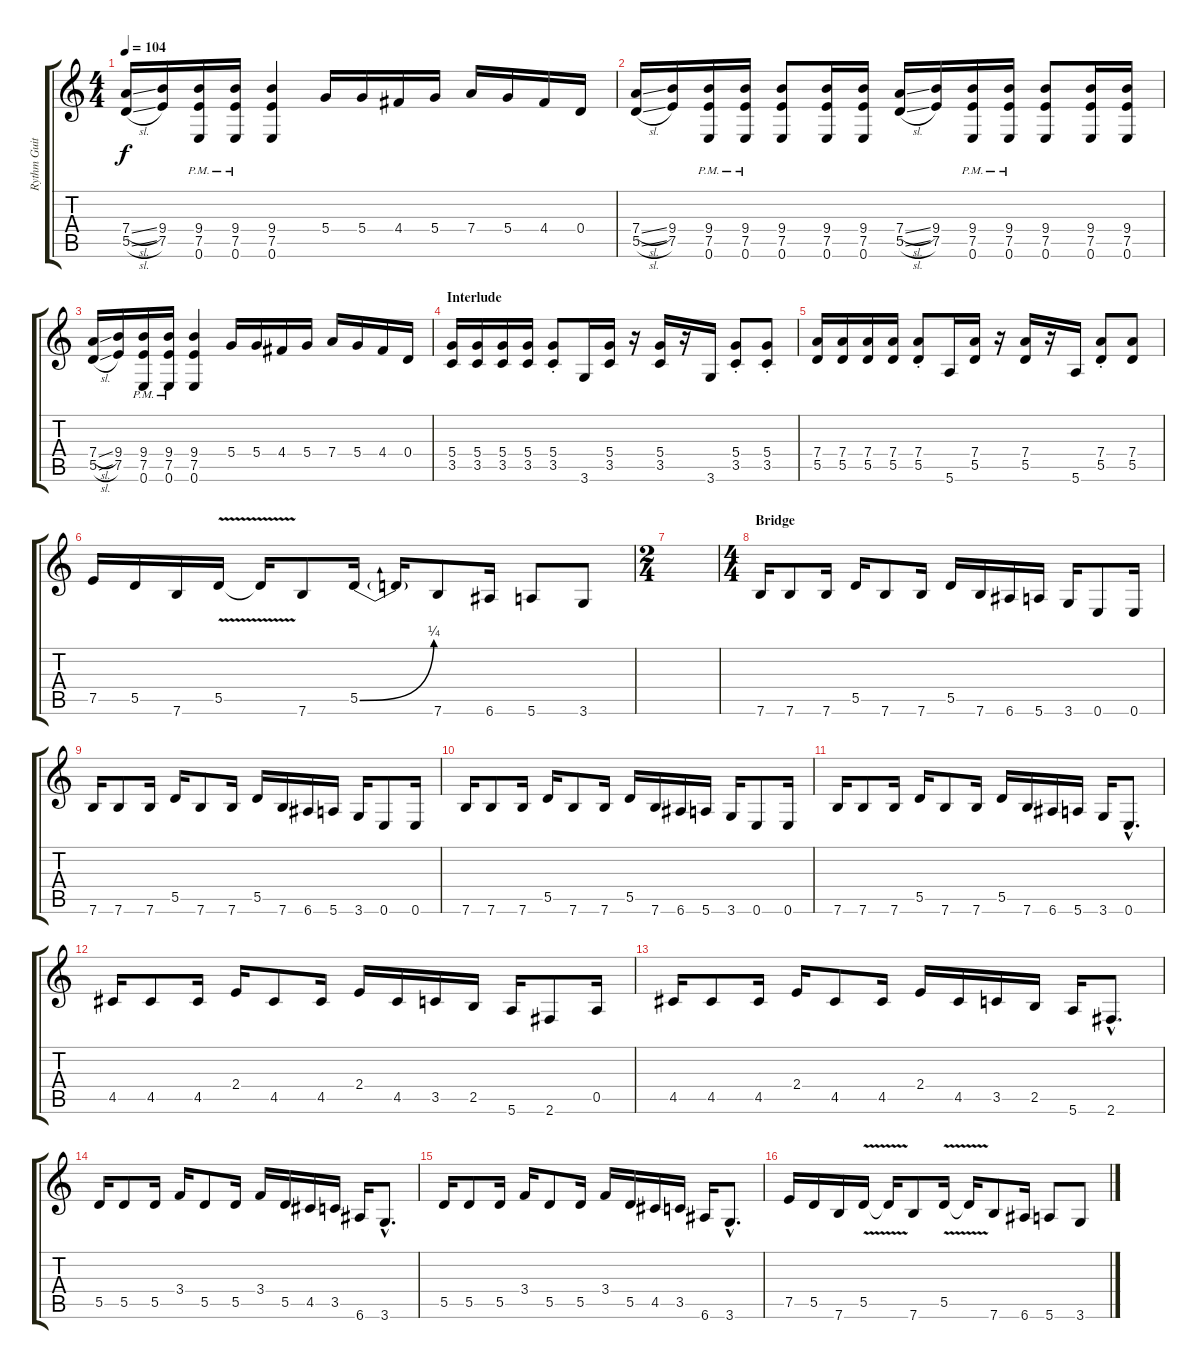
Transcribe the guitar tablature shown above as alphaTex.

\track ("Rythm Guitar 1" "Rythm Guit") {instrument distortionguitar}
\staff {score tabs}
\tuning (E4 B3 G3 D3 A2 E2) {hide}
\ts (4 4)
\tempo 104
\clef g2
\ks c
(7.4{sl} 5.5{sl}).16{dy f} (9.4 7.5).16 (9.4{pm} 7.5{pm} 0.6{pm}).16 (9.4{pm} 7.5{pm} 0.6{pm}).16 (9.4 7.5 0.6).4 5.4.16 5.4.16 4.4.16 5.4.16 7.4.16 5.4.16 4.4.16 0.4.16 |
(7.4{sl} 5.5{sl}).16 (9.4 7.5).16 (9.4{pm} 7.5{pm} 0.6{pm}).16 (9.4{pm} 7.5{pm} 0.6{pm}).16 (9.4 7.5 0.6).8 (9.4 7.5 0.6).16 (9.4 7.5 0.6).16 (7.4{sl} 5.5{sl}).16 (9.4 7.5).16 (9.4{pm} 7.5{pm} 0.6{pm}).16 (9.4{pm} 7.5{pm} 0.6{pm}).16 (9.4 7.5 0.6).8 (9.4 7.5 0.6).16 (9.4 7.5 0.6).16 |
(7.4{sl} 5.5{sl}).16 (9.4 7.5).16 (9.4{pm} 7.5{pm} 0.6{pm}).16 (9.4{pm} 7.5{pm} 0.6{pm}).16 (9.4 7.5 0.6).4 5.4.16 5.4.16 4.4.16 5.4.16 7.4.16 5.4.16 4.4.16 0.4.16 |
\section ("" "Interlude")
(5.4 3.5).16 (5.4 3.5).16 (5.4 3.5).16 (5.4 3.5).16 (5.4{st} 3.5{st}).8 3.6.16 (5.4 3.5).16 r.16 (5.4 3.5).16 r.16 3.6.16 (5.4{st} 3.5{st}).8 (5.4{st} 3.5{st}).8 |
(7.4 5.5).16 (7.4 5.5).16 (7.4 5.5).16 (7.4 5.5).16 (7.4{st} 5.5{st}).8 5.6.16 (7.4 5.5).16 r.16 (7.4 5.5).16 r.16 5.6.16 (7.4{st} 5.5{st}).8 (7.4 5.5).8 |
7.5.16 5.5.16 7.6.16 5.5{v}.16 5.5{t}.16 7.6.8 5.5{be (bend 0 0 60 1)}.16 5.5{t}.16 7.6.8 6.6.16 5.6.8 3.6.8 |
\ts (2 4)
|
\ts (4 4)
\section ("" "Bridge")
7.6.16 7.6.8 7.6.16 5.5.16 7.6.8 7.6.16 5.5.16 7.6.16 6.6.16 5.6.16 3.6.16 0.6.8 0.6.16 |
7.6.16 7.6.8 7.6.16 5.5.16 7.6.8 7.6.16 5.5.16 7.6.16 6.6.16 5.6.16 3.6.16 0.6.8 0.6.16 |
7.6.16 7.6.8 7.6.16 5.5.16 7.6.8 7.6.16 5.5.16 7.6.16 6.6.16 5.6.16 3.6.16 0.6.8 0.6.16 |
7.6.16 7.6.8 7.6.16 5.5.16 7.6.8 7.6.16 5.5.16 7.6.16 6.6.16 5.6.16 3.6.16 0.6{hac}.8{d} |
4.5.16 4.5.8 4.5.16 2.4.16 4.5.8 4.5.16 2.4.16 4.5.16 3.5.16 2.5.16 5.6.16 2.6.8 0.5.16 |
4.5.16 4.5.8 4.5.16 2.4.16 4.5.8 4.5.16 2.4.16 4.5.16 3.5.16 2.5.16 5.6.16 2.6{hac}.8{d} |
5.5.16 5.5.8 5.5.16 3.4.16 5.5.8 5.5.16 3.4.16 5.5.16 4.5.16 3.5.16 6.6.16 3.6{hac}.8{d} |
5.5.16 5.5.8 5.5.16 3.4.16 5.5.8 5.5.16 3.4.16 5.5.16 4.5.16 3.5.16 6.6.16 3.6{hac}.8{d} |
7.5.16 5.5.16 7.6.16 5.5{v}.16 5.5{t}.16 7.6.8 5.5{v}.16 5.5{t}.16 7.6.8 6.6.16 5.6.8 3.6.8
